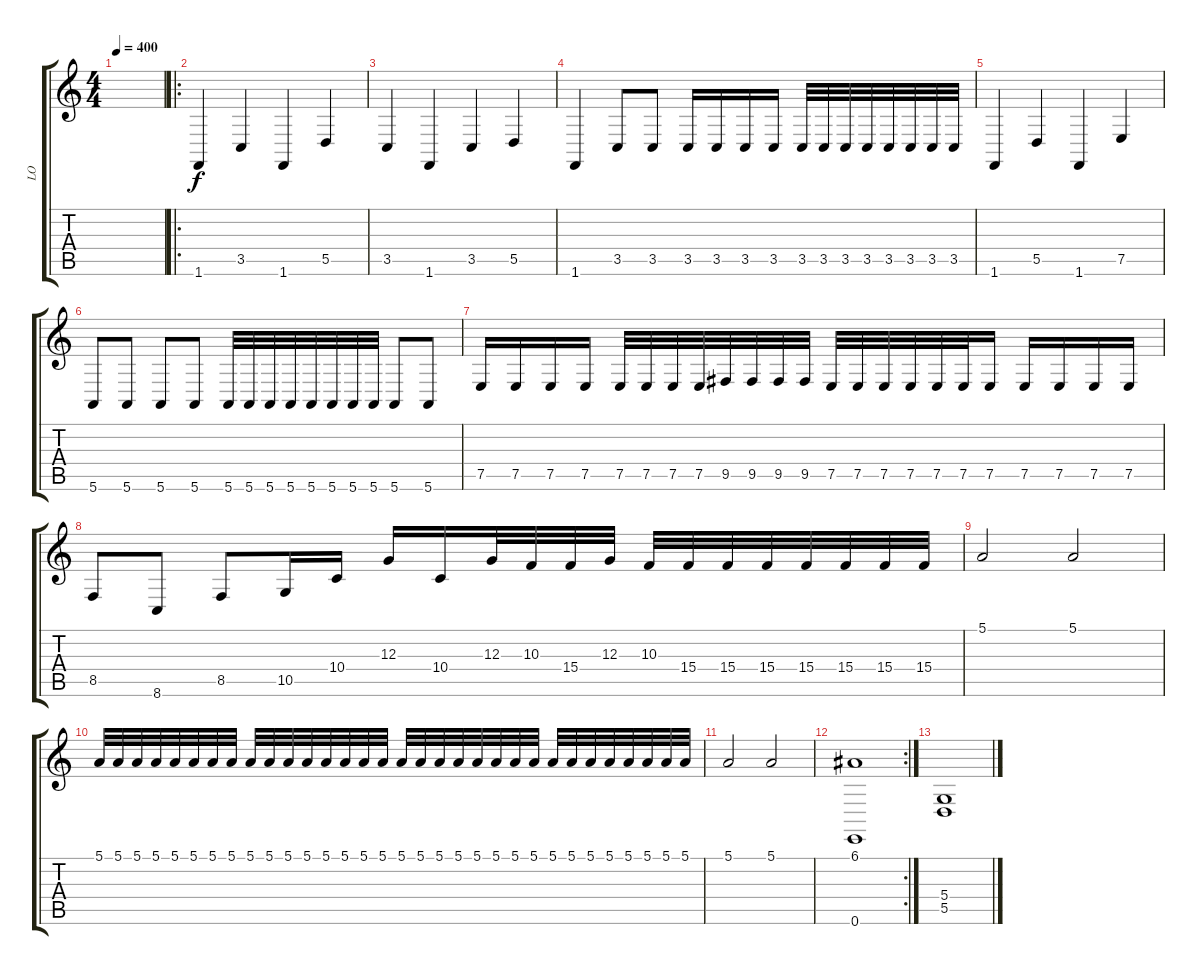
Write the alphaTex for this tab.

\track ("LO" "LO") {instrument agogo}
\staff {score tabs}
\tuning (E4 B3 G3 D3 A2 E2) {hide}
\ts (4 4)
\tempo 400
\clef g2
\ks c
|
\ro
1.6.4 3.5.4 1.6.4 5.5.4 |
3.5.4 1.6.4 3.5.4 5.5.4 |
1.6.4 3.5.8 3.5.8 3.5.16 3.5.16 3.5.16 3.5.16 3.5.32 3.5.32 3.5.32 3.5.32 3.5.32 3.5.32 3.5.32 3.5.32 |
1.6.4 5.5.4 1.6.4 7.5.4 |
5.6.8 5.6.8 5.6.8 5.6.8 5.6.32 5.6.32 5.6.32 5.6.32 5.6.32 5.6.32 5.6.32 5.6.32 5.6.8 5.6.8 |
7.5.16 7.5.16 7.5.16 7.5.16 7.5.32 7.5.32 7.5.32 7.5.32 9.5.32 9.5.32 9.5.32 9.5.32 7.5.32 7.5.32 7.5.32 7.5.32 7.5.32 7.5.32 7.5.16 7.5.16 7.5.16 7.5.16 7.5.16 |
8.5.8 8.6.8 8.5.8 10.5.16 10.4.16 12.3.16 10.4.16 12.3.32 10.3.32 15.4.32 12.3.32 10.3.32 15.4.32 15.4.32 15.4.32 15.4.32 15.4.32 15.4.32 15.4.32 |
5.1.2 5.1.2 |
5.1.32 5.1.32 5.1.32 5.1.32 5.1.32 5.1.32 5.1.32 5.1.32 5.1.32 5.1.32 5.1.32 5.1.32 5.1.32 5.1.32 5.1.32 5.1.32 5.1.32 5.1.32 5.1.32 5.1.32 5.1.32 5.1.32 5.1.32 5.1.32 5.1.32 5.1.32 5.1.32 5.1.32 5.1.32 5.1.32 5.1.32 5.1.32 |
5.1.2 5.1.2 |
\rc 2
(6.1 0.6).1 |
(5.4 5.5).1
